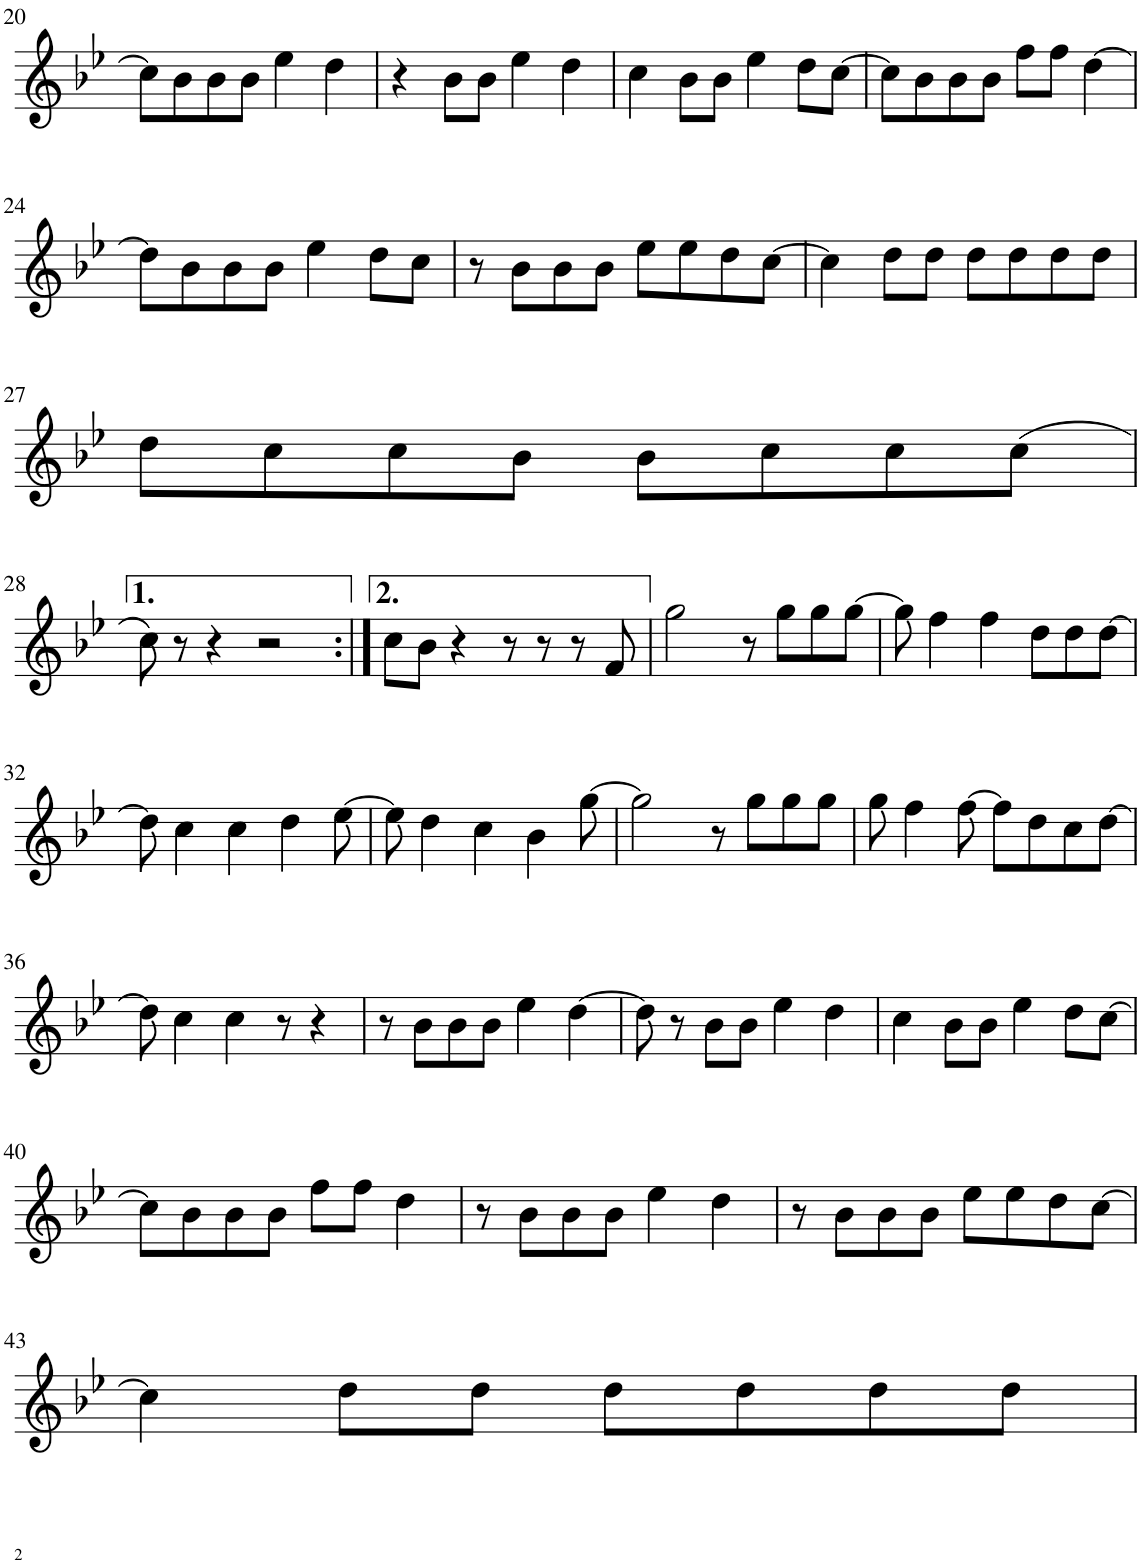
**kern
*part1
*staff1
*I"Voice
*I'V
!!LO:PB:g=z
*clefG2
*k[b-e-]
*M4/4
=20
8cc\L]
8b-\
8b-\
8b-\J
4ee-\
4dd\
=21
4r
8b-\L
8b-\J
4ee-\
4dd\
=22
4cc\
8b-\L
8b-\J
4ee-\
8dd\L
[>8cc\J
=23
8cc\L]
8b-\
8b-\
8b-\J
8ff\L
8ff\J
[>4dd\
!!LO:LB:g=z
=24
8dd\L]
8b-\
8b-\
8b-\J
4ee-\
8dd\L
8cc\J
=25
8r
8b-\L
8b-\
8b-\J
8ee-\L
8ee-\
8dd\
[>8cc\J
=26
4cc\]
8dd\L
8dd\J
8dd\L
8dd\
8dd\
8dd\J
!!LO:LB:g=z
=27
8dd\L
8cc\
8cc\
8b-\J
8b-\L
8cc\
8cc\
(>8cc\J
!!LO:LB:g=z
=28
8cc\)
8r
4r
2r
=29:|!
8cc\L
8b-\J
4r
8r
8r
8r
8f/
=30
2gg\
8r
8gg\L
8gg\
[>8gg\J
=31
8gg\]
4ff\
4ff\
8dd\L
8dd\
[>8dd\J
!!LO:LB:g=z
=32
8dd\]
4cc\
4cc\
4dd\
[>8ee-\
=33
8ee-\]
4dd\
4cc\
4b-\
[>8gg\
=34
2gg\]
8r
8gg\L
8gg\
8gg\J
=35
8gg\
4ff\
[>8ff\
8ff\L]
8dd\
8cc\
[>8dd\J
!!LO:LB:g=z
=36
8dd\]
4cc\
4cc\
8r
4r
=37
8r
8b-\L
8b-\
8b-\J
4ee-\
[>4dd\
=38
8dd\]
8r
8b-\L
8b-\J
4ee-\
4dd\
=39
4cc\
8b-\L
8b-\J
4ee-\
8dd\L
[>8cc\J
!!LO:LB:g=z
=40
8cc\L]
8b-\
8b-\
8b-\J
8ff\L
8ff\J
4dd\
=41
8r
8b-\L
8b-\
8b-\J
4ee-\
4dd\
=42
8r
8b-\L
8b-\
8b-\J
8ee-\L
8ee-\
8dd\
[>8cc\J
!!LO:LB:g=z
=43
4cc\]
8dd\L
8dd\J
8dd\L
8dd\
8dd\
8dd\J
=
*-
